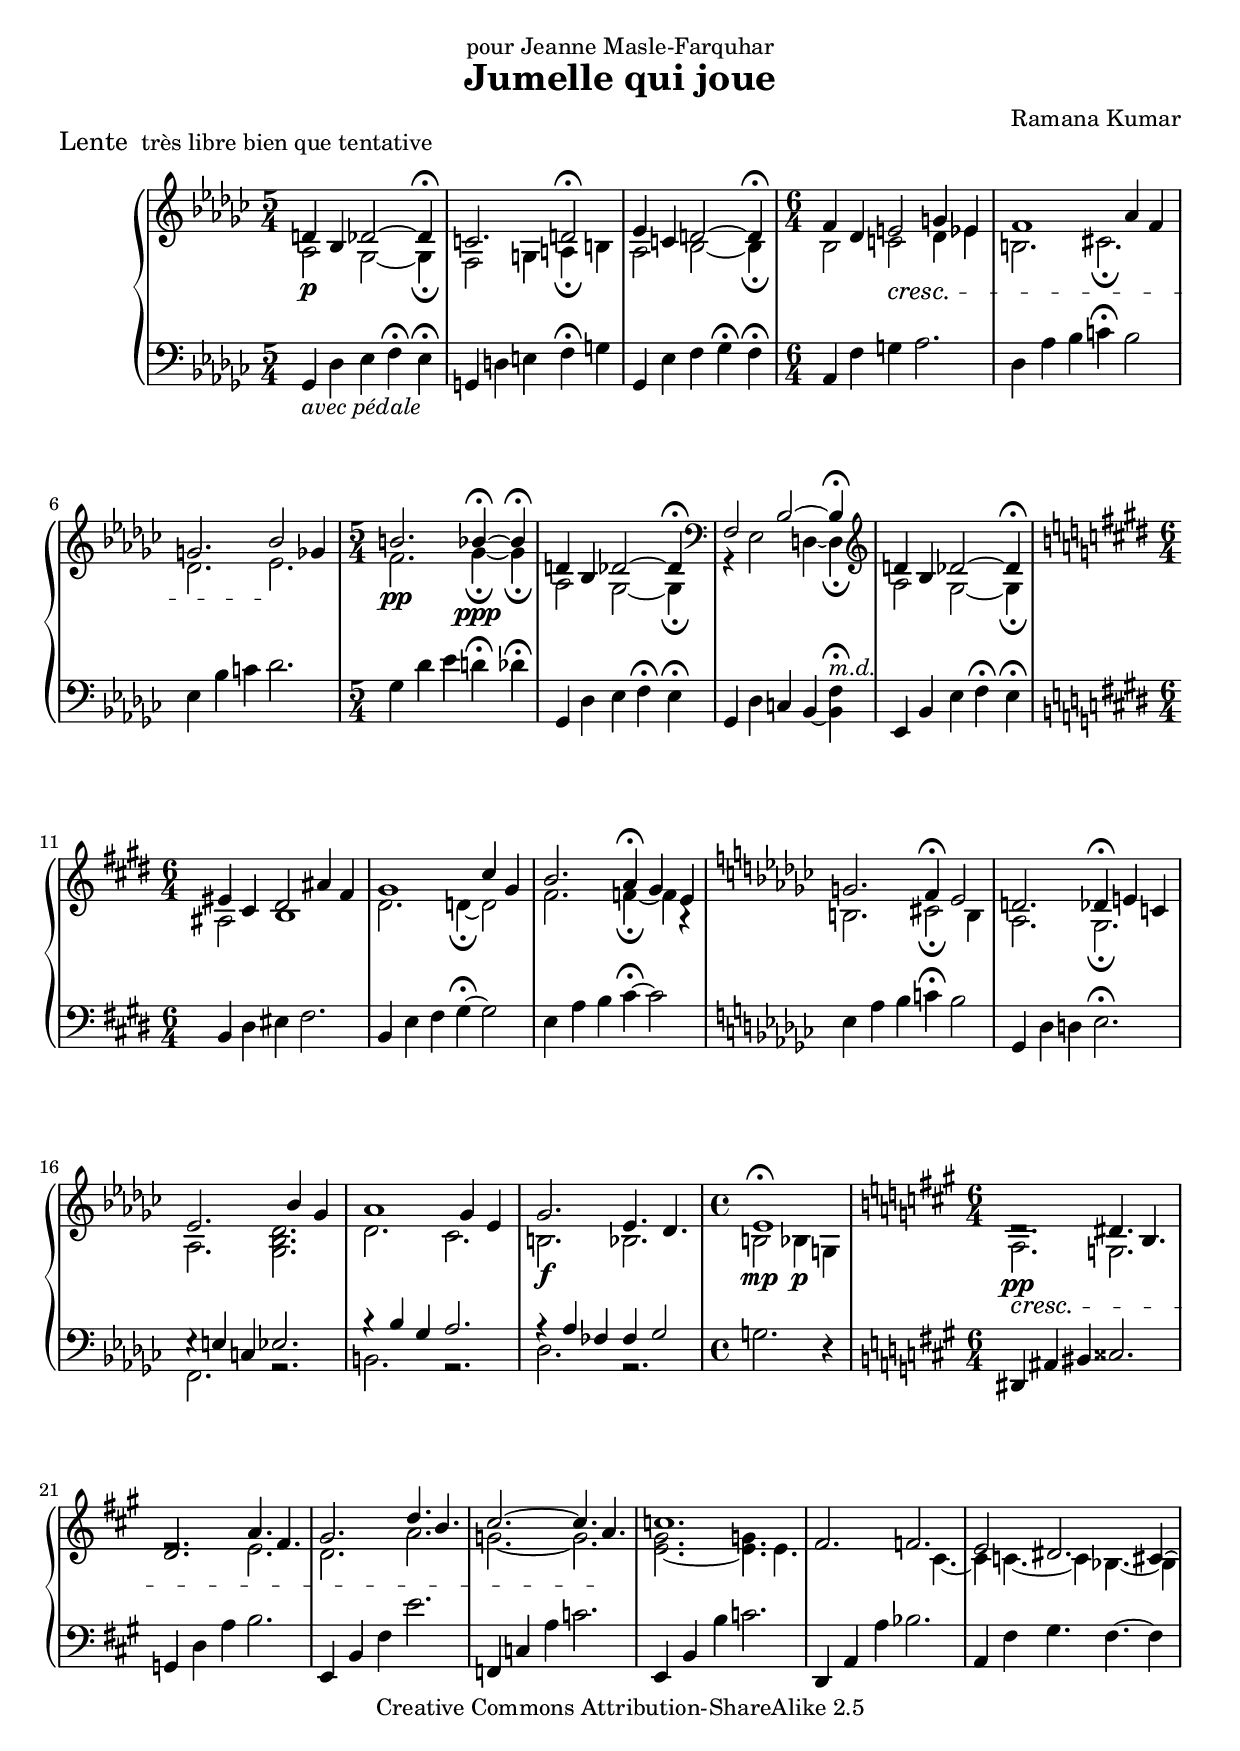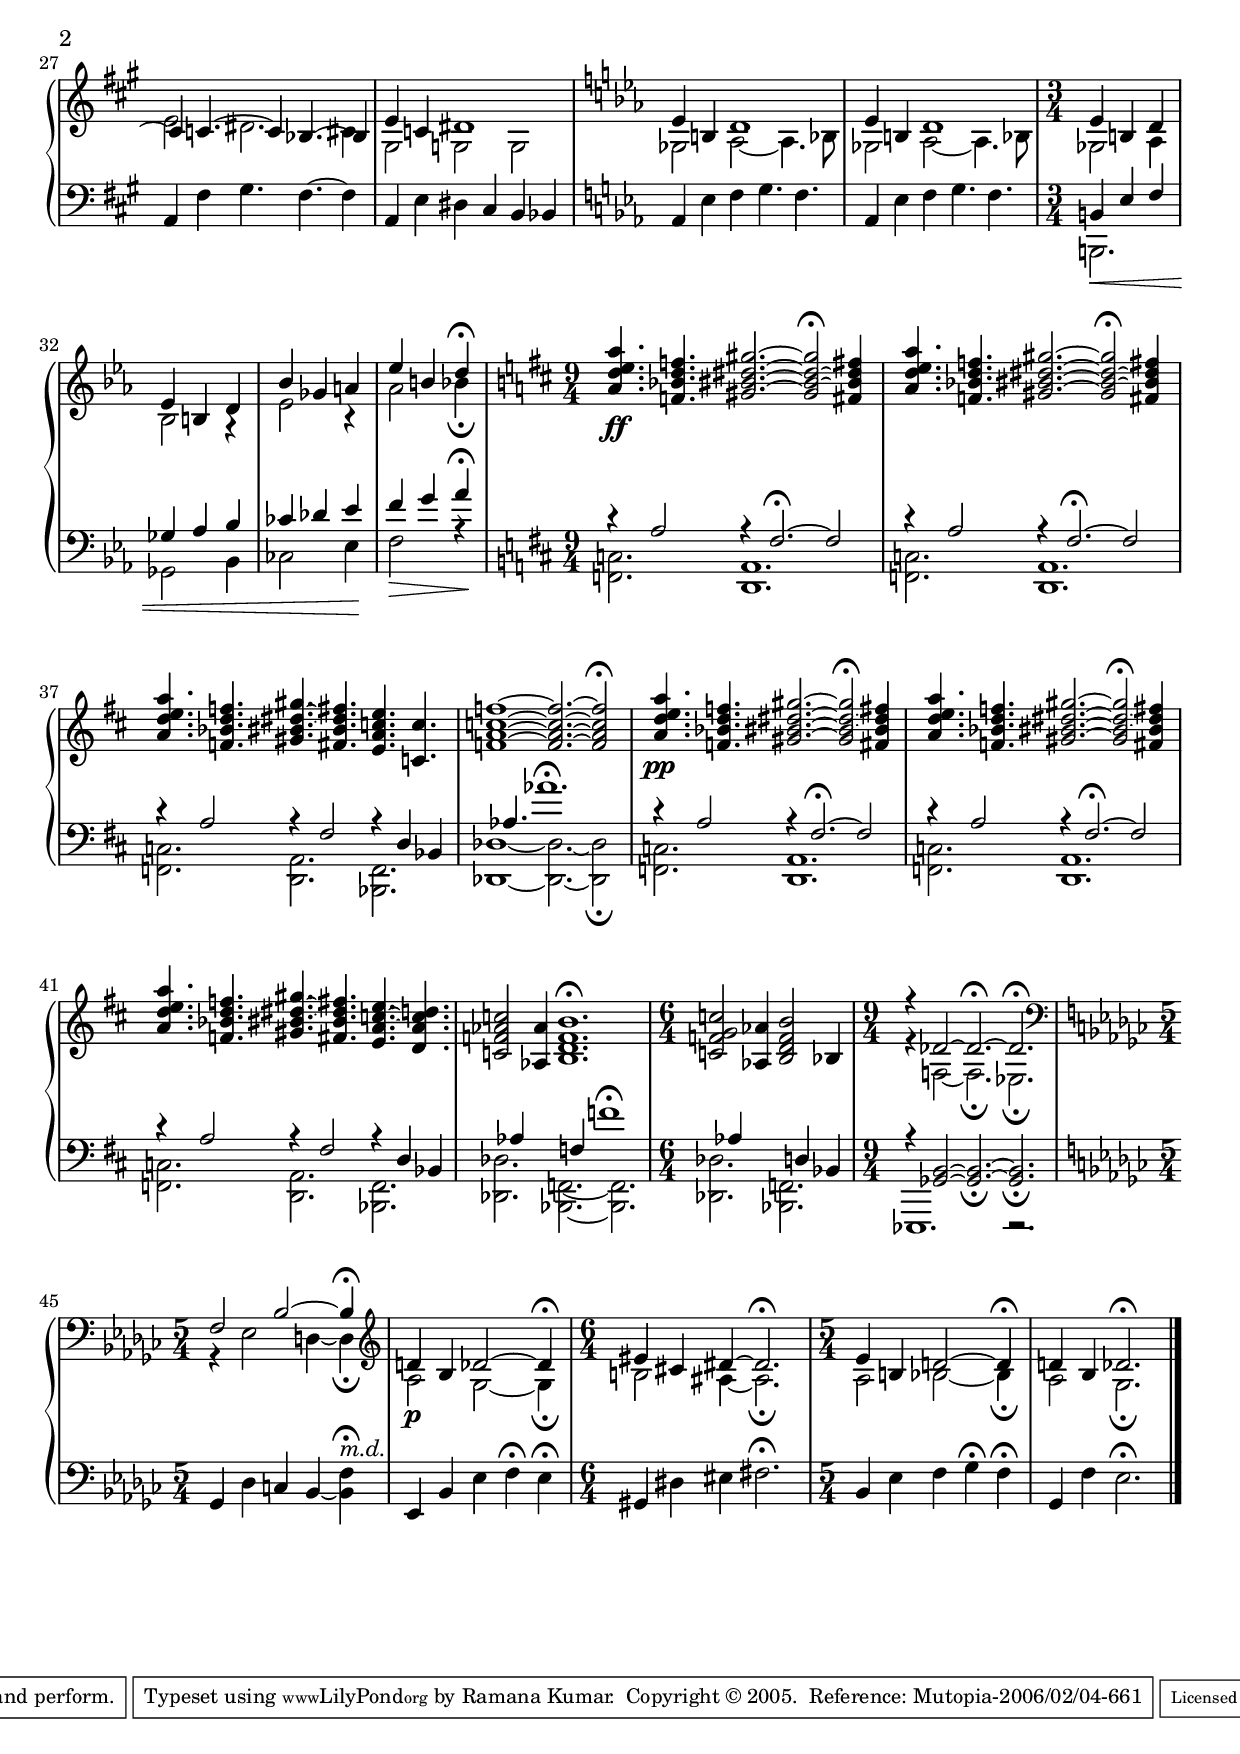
\version "2.7.30"

\header {
	title = "Jumelle qui joue"
	composer = "Ramana Kumar"
	piece = \markup{\large {"Lente\n"} "très libre bien que tentative"}
	dedication = "pour Jeanne Masle-Farquhar"
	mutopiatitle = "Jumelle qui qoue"
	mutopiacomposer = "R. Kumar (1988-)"
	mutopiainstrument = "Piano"
	date = "2004"
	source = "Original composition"
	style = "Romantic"
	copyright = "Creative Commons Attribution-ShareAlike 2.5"
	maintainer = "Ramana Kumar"
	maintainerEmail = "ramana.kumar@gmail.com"
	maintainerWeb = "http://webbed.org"
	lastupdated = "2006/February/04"

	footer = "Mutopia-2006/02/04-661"
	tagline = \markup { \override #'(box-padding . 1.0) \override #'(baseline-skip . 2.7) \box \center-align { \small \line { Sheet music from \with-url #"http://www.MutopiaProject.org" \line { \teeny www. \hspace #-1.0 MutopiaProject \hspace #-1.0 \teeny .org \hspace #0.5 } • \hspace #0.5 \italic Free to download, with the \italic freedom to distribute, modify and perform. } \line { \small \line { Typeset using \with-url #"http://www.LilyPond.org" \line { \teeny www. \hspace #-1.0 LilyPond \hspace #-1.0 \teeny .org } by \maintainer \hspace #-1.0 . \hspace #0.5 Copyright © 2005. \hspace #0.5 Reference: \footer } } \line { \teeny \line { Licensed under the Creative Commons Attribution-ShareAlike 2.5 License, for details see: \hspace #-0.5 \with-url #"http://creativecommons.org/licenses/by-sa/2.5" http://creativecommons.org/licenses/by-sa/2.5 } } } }
}

\score {
	\context PianoStaff <<
		\context Staff = right <<
			\override Staff.TimeSignature #'style = #'()
			\clef treble
			\key ges \major
			\time 5/4
			<< {
				\override DynamicLineSpanner #'padding = #2.5 d'4\p bes des'2 ~ des'4\fermata |
				c'2. d'2\fermata |
				ees'4 c' d'2 ~ d'4\fermata |
				\time 6/4 f'4 des' e'2 \cresc g'4 ees' |
				f'1 aes'4 f' |
				g'2. bes'2 \! ges'4 |
				\time 5/4 b'2.\pp bes'4\ppp\fermata ~ bes'\fermata |
				d'4 bes des'2 ~ des'4\fermata |
				\clef bass f2 bes2 ~ bes4\fermata |
				\clef treble d'4 bes des'2 ~ des'4\fermata |
				\key e \major \time 6/4 eis'4 cis' dis'2 ais'4 fis' |
				gis'1 cis''4 gis' |
				b'2. a'4\fermata gis' e' |
				\key ges \major g'2. f'4\fermata ees'2 |
				d'2. des'4\fermata e' c' |
				ees'2. s4 bes' ges' |
				aes'1 ges'4 ees' | \once \override DynamicLineSpanner #'padding = #3.5
				ges'2.\f ees'4. des' |
				\time 4/4 ees'1 |
				\key a \major \time 6/4 dis'2.\rest \cresc dis'4. b |
				d'2. a'4. fis' |
				gis'2. d''4. b' |
				cis''2. ~ cis''4. a' \! |
				c''1. |
				fis'2. f' |
				e'2 dis'2. cis'4 ~ |
				cis'4 c'4. ~ c'4 bes4. ~ bes4 |
				e'4 c' dis'1 |
				\key ees \major ees'4 b d'1 |
				ees'4 b d'1 |
				\time 3/4 ees'4 b d' |
				ees'4 b d' |
				bes'4 ges' a' |
				ees''4 b' d''\fermata |
				\time 9/4 \key d \major \override DynamicLineSpanner #'padding = #1 <a' d'' e'' a''>4.\ff <f' bes' d'' f''> <gis' bis' dis'' gis''>2. ~ <gis' bis' dis'' gis''>2\fermata ~ <fis' bis' dis'' fis''>4 |
				<a' d'' e'' a''>4. <f' bes' d'' f''> <gis' bis' dis'' gis''>2. ~ <gis' bis' dis'' gis''>2\fermata ~ <fis' bis' dis'' fis''>4 |
				<a' d'' e'' a''>4. <f' bes' d'' f''> <gis' bis' dis'' gis''> ~ <fis' bis' dis'' fis''> <e' a' c'' e''> <c' c''> |
				<f' a' c'' f''>1 ~ <f' a' c'' f''>2. ~ <f' a' c'' f''>2\fermata |
				<a' d'' e'' a''>4.\pp <f' bes' d'' f''> <gis' bis' dis'' gis''>2. ~ <gis' bis' dis'' gis''>2\fermata ~ <fis' bis' dis'' fis''>4 |
				<a' d'' e'' a''>4. <f' bes' d'' f''> <gis' bis' dis'' gis''>2. ~ <gis' bis' dis'' gis''>2\fermata ~ <fis' bis' dis'' fis''>4 |
				<a' d'' e'' a''>4. <f' bes' d'' f''> <gis' bis' dis'' gis''> ~ <fis' bis' dis'' fis''> <e' a' c'' e''> ~ <d' a' c'' d''> |
				<c' f' aes' c''>2 <aes aes'>4 <b d' f' b'>1.\fermata |
				\time 6/4 <c' f' g' c''>2 <aes aes'>4 <b d' f' b'>2 bes4 |
				\time 9/4 r4 des'2 ~ des'2.\fermata ~ des'\fermata |
				\key ges \major \time 5/4 \clef bass f2 bes2 ~ bes4\fermata |
				\clef treble \override DynamicLineSpanner #'padding = #2.5 d'4\p bes des'2 ~ des'4\fermata |
				\time 6/4 eis'4 cis' dis' ~ dis'2.\fermata |
				\time 5/4 ees'4 b d'2 ~ d'4\fermata |
				d'4 bes des'2.\fermata \bar "|."
			} \\
			{
				aes2 ges2 ~ ges4\fermata |
				f2 g4 a\fermata b |
				aes2 bes2 ~ bes4\fermata |
				\time 6/4 bes2 c' des'4 ees' |
				b2. cis'\fermata |
				des'2. ees' |
				\time 5/4 f'2. ges'4\fermata ~ ges'\fermata |
				aes2 ges2 ~ ges4\fermata |
				\clef bass r4 ees2 d4 ~ d\fermata |
				\clef treble aes2 ges2 ~ ges4\fermata |
				\key e \major \time 6/4 ais2 b1 |
				dis'2. d'4\fermata ~ d'2 |
				fis'2. f'4\fermata ~ f' a\rest |
				\key ges \major b2. cis'2\fermata b4 |
				aes2. ges\fermata |
				aes2. <ges bes des'> |
				des'2. ces' |
				b2. bes |
				\time 4/4 b2\mp^\fermata bes4\p g |
				\key a \major \time 6/4 a2.\pp g |
				e'2.\rest e' |
				d'2. a' |
				g'2. ~ g' |
				<e' gis'>2. ~ <e' g'>4. e' |
				s2. s4. cis' ~ |
				cis'4 c'4. ~ c'4 bes4. ~ bes4 |
				e'2 dis'2. cis'4 |
				gis2 g g |
				\key ees \major ges2 aes ~ aes4. bes8 |
				ges2 aes ~ aes4. bes8 |
				\time 3/4 ges2 aes4 |
				bes2 g4\rest |
				ees'2 r4 |
				aes'2 bes'4\fermata |
				\time 9/4 \key d \major s4*9 |
				s4*9 |
				s4*9 |
				s4*9 |
				s4*9 |
				s4*9 |
				s4*9 |
				s4*9 |
				\time 6/4 s4*6 |
				\time 9/4 r4 f2 ~ f2.\fermata ees\fermata |
				\key ges \major \time 5/4 \clef bass r4 ees2 d4 ~ d\fermata |
				\clef treble aes2 ges2 ~ ges4\fermata |
				\time 6/4 b2 ais4 ~ ais2.\fermata |
				\time 5/4 aes2 bes2 ~ bes4\fermata |
				aes2 ges2.\fermata \bar "|."
			} >>
		>>
		\context Staff = left <<
			\override Staff.TimeSignature #'style = #'()
			\clef bass
			\key ges \major
			\time 5/4
			{
				\override DynamicLineSpanner #'padding = #2 ges,4 _\markup{\italic{avec pédale}}des ees f\fermata ees\fermata |
				g,4 d e f\fermata g |
				ges,4 ees f ges\fermata f\fermata |
				\time 6/4 aes,4 f g aes2. |
				des4 aes bes c'\fermata bes2 |
				ees4 bes c' des'2. |
				\time 5/4 ges4 des' ees' d'\fermata des'\fermata |
				ges,4 des ees f\fermata ees\fermata |
				ges,4 des c bes, ~ <bes, f>\fermata^\markup{\italic m.d.} |
				ees,4 bes, ees f\fermata ees\fermata |
				\key e \major \time 6/4 b,4 dis eis fis2. |
				b,4 e fis gis4\fermata ~ gis2 |
				e4 a b cis'4\fermata ~ cis'2 |
				\key ges \major ees4 aes bes c'\fermata bes2 |
				ges,4 des d ees2.\fermata |
				<< {e4\rest e c ees2.} \\ {f,2. r} >> |
				<< {bes4\rest bes ges aes2.} \\ {b,2. r} >> |
				<< {aes4\rest aes fes fes ges2} \\ {des2. r} >> |
				\time 4/4 g2. r4 |
				\key a \major \time 6/4 dis,4 ais, bis, cisis2. |
				g,4 d a b2. |
				e,4 b, fis e'2. |
				f,4 c a c'2. |
				e,4 b, b c'2. |
				d,4 a, a bes2. |
				a,4 fis gis4. fis ~ fis4 |
				a,4 fis gis4. fis ~ fis4 |
				a,4 e dis cis b, bes, |
				\key ees \major aes,4 ees f g4. f |
				aes,4 ees f g4. f |
				\time 3/4 << {b,4\< ees f} \\ {b,,2.} >> |
				<< {ges4 aes bes} \\ {ges,2 bes,4} >> |
				<< {ces'4 des' ees'\!} \\ {ces2 ees4} >> |
				<< {f'4\> g' aes'\fermata \!} \\ {f2 a4\rest} >> |
				\time 9/4 \key d \major << {r4 a2 r4 fis2.\fermata ~ fis2} \\ {<f, c>2. <d, a,>1.} >> |
				<< {r4 a2 r4 fis2.\fermata ~ fis2} \\ {<f, c>2. <d, a,>1.} >> |
				<< {r4 a2 r4 fis2 r4 d bes,} \\ {<f, c>2. <d, a,> <bes,, f,>} >> |
				<< {s4. aes aes'1.\fermata} \\ {<des, des>1 ~ <des, des>2. ~ <des, des>2\fermata} >> |
				<< {r4 a2 r4 fis2.\fermata ~ fis2} \\ {<f, c>2. <d, a,>1.} >> |
				<< {r4 a2 r4 fis2.\fermata ~ fis2} \\ {<f, c>2. <d, a,>1.} >> |
				<< {r4 a2 r4 fis2 r4 d bes,} \\ {<f, c>2. <d, a,> <bes,, f,>} >> |
				<< {s4 aes s4 s4 f f'1\fermata} \\ {<des, des>2. <bes,, f,> ~ <bes,, f,>} >> |
				\time 6/4 << {s4 aes s4 s4 d bes,} \\ {<des, des>2. <bes,, f,>} >> |
				\time 9/4 << {r4 <ges, b,>2 ~ <ges, b,>2._\fermata ~ <ges, b,>_\fermata} \\ {ees,,1. ees,,2.\rest} >> |
				\key ges \major \time 5/4 ges,4 des c bes, ~ <bes, f>\fermata^\markup{\italic m.d.} |
				ees,4 bes, ees f\fermata ees\fermata |
				\time 6/4 gis,4 dis eis fis2.\fermata |
				\time 5/4 bes,4 ees f ges\fermata f\fermata |
				ges,4 f ees2.\fermata \bar "|."
			}
		>>
	>>
	\layout {
	}
	\midi {
		\tempo 4=72
		\context {
			\Voice
			\remove "Dynamic_performer"
			\remove "Span_dynamic_performer"
		}
	}
}
